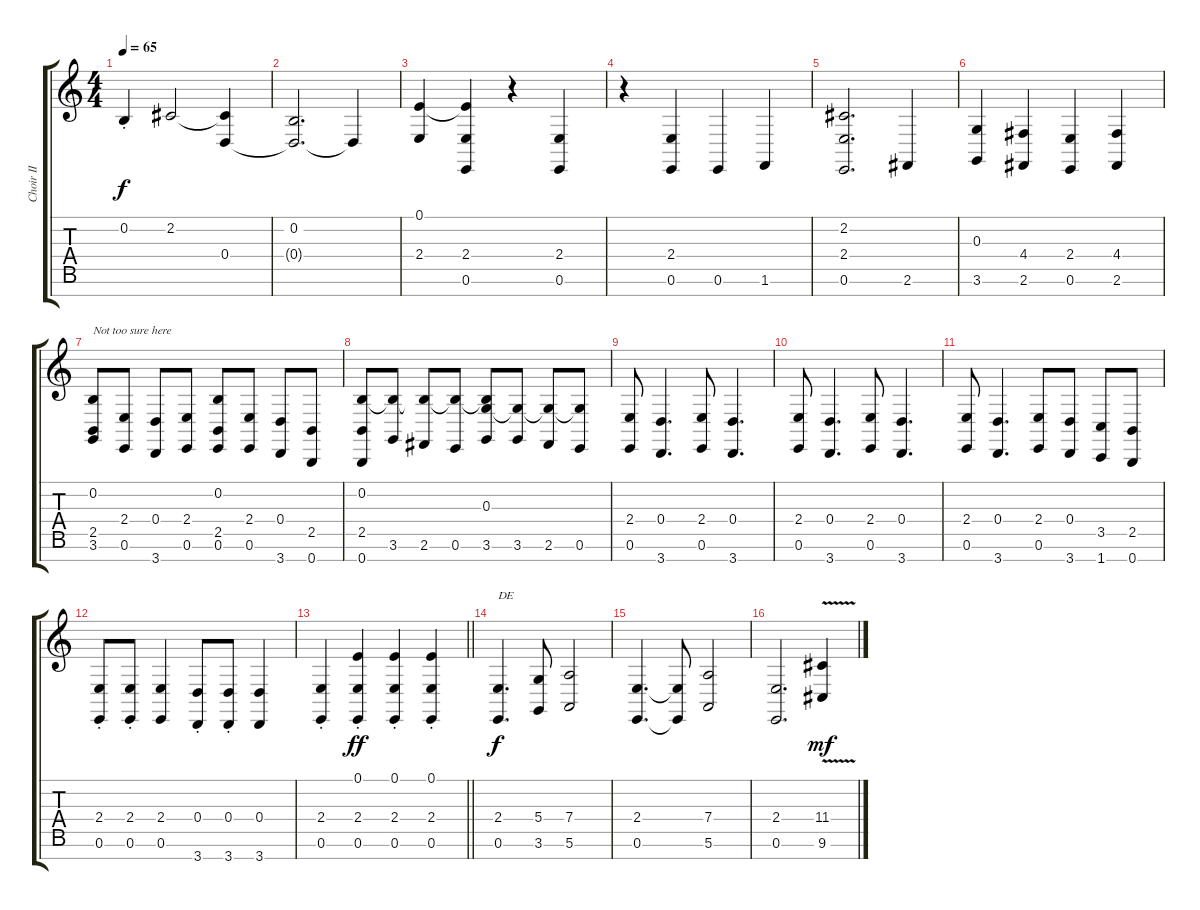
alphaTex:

\track ("Choir II" "Choir II") {instrument choiraahs}
\staff {score tabs}
\tuning (E4 B3 G3 D3 A2 E2 B1) {hide}
\ts (4 4)
\tempo 65
\clef g2
\ks c
0.2{st}.4{dy f} 2.2.2 (2.2{t} 0.4).4 |
(0.2 0.4{t}).2{d} 0.4{t}.4 |
(0.1 2.4).4 (0.1{t} 2.4 0.6).4 r.4 (2.4 0.6).4 |
r.4 (2.4 0.6).4 0.6.4 1.6.4 |
(2.2 2.4 0.6).2{d} 2.6.4 |
(0.3 3.6).4 (4.4 2.6).4 (2.4 0.6).4 (4.4 2.6).4 |
(0.2 2.5 3.6).8{txt "Not too sure here"} (2.4 0.6).8 (0.4 3.7).8 (2.4 0.6).8 (0.2 2.5 0.6).8 (2.4 0.6).8 (0.4 3.7).8 (2.5 0.7).8 |
(0.2 2.5 0.7).8 (0.2{t} 3.6).8 (0.2{t} 2.6).8 (0.2{t} 0.6).8 (0.2{t} 0.3 3.6).8 (0.3{t} 3.6).8 (0.3{t} 2.6).8 (0.3{t} 0.6).8 |
(2.4 0.6).8 (0.4 3.7).4{d} (2.4 0.6).8 (0.4 3.7).4{d} |
(2.4 0.6).8 (0.4 3.7).4{d} (2.4 0.6).8 (0.4 3.7).4{d} |
(2.4 0.6).8 (0.4 3.7).4{d} (2.4 0.6).8 (0.4 3.7).8 (3.5 1.7).8 (2.5 0.7).8 |
(2.4{st} 0.6{st}).8 (2.4{st} 0.6{st}).8 (2.4 0.6).4 (0.4{st} 3.7{st}).8 (0.4{st} 3.7{st}).8 (0.4 3.7).4 |
\barLineRight lightlight
(2.4{st} 0.6{st}).4 (0.1{st} 2.4{st} 0.6{st}).4{dy ff} (0.1{st} 2.4{st} 0.6{st}).4 (0.1{st} 2.4{st} 0.6{st}).4 |
(2.4 0.6).4{d txt "DE" dy f} (5.4 3.6).8 (7.4 5.6).2 |
(2.4 0.6).4{d} (2.4{t} 0.6{t}).8 (7.4 5.6).2 |
(2.4 0.6).2{d} (11.4{v} 9.6{v}).4{dy mf}
